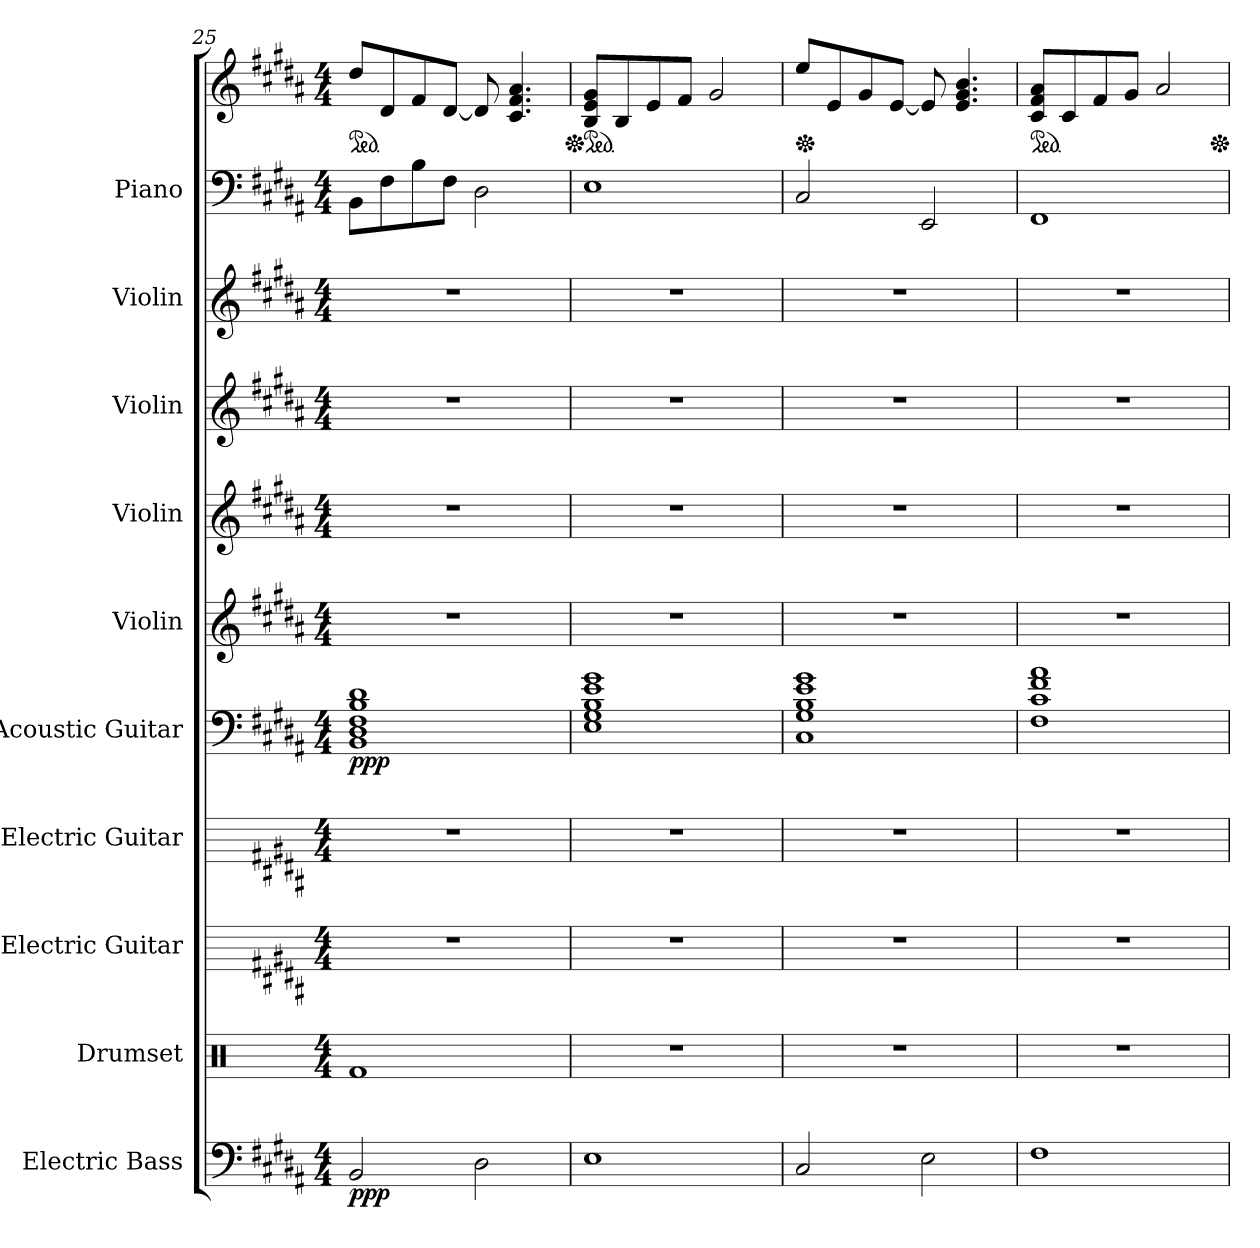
**kern	**dynam	**kern	**kern	**kern	**kern	**dynam	**kern	**kern	**kern	**kern	**kern	**kern
*part10	*part10	*part9	*part8	*part7	*part6	*part6	*part5	*part4	*part3	*part2	*part1	*part1
*staff11	*staff11	*staff10	*staff9	*staff8	*staff7	*staff7	*staff6	*staff5	*staff4	*staff3	*staff2	*staff1
*I"Electric Bass	*	*I"Drumset	*I"Electric Guitar	*I"Electric Guitar	*I"Acoustic Guitar	*	*I"Violin	*I"Violin	*I"Violin	*I"Violin	*I"Piano	*
*I'El. B.	*	*I'D. Set	*I'El. Guit.	*I'El. Guit.	*I'Guit.	*	*I'Vln.	*I'Vln.	*I'Vln.	*I'Vln.	*I'Pno.	*
*clefF4	*	*clefX	*	*	*	*	*clefG2	*clefG2	*clefG2	*clefG2	*clefF4	*clefG2
*ITrd7c12	*	*	*	*	*	*	*	*	*	*	*	*
*k[f#c#g#d#a#]	*	*k[]	*k[f#c#g#d#a#]	*k[f#c#g#d#a#]	*k[f#c#g#d#a#]	*	*k[f#c#g#d#a#]	*k[f#c#g#d#a#]	*k[f#c#g#d#a#]	*k[f#c#g#d#a#]	*k[f#c#g#d#a#]	*k[f#c#g#d#a#]
*M4/4	*	*M4/4	*M4/4	*M4/4	*M4/4	*	*M4/4	*M4/4	*M4/4	*M4/4	*M4/4	*M4/4
*	*	*	*	*	*	*	*	*	*	*	*	*ped
=25	=25	=25	=25	=25	=25	=25	=25	=25	=25	=25	=25	=25
!	!LO:DY:b	!	!	!	!	!	!	!	!	!	!	!
!	!LO:DY:n=1:b	!	!	!	!	!LO:DY:b	!	!	!	!	!	!
!	!	!	!	!	!	!LO:DY:n=1:b	!	!	!	!	!	!
2BBB/	pp p	1Rf	1r	1r	1BB 1D# 1F# 1B 1d#	p pp	1r	1r	1r	1r	8BB\L	8dd#/L
.	.	.	.	.	.	.	.	.	.	.	8F#\	8d#/
.	.	.	.	.	.	.	.	.	.	.	8B\	8f#/
.	.	.	.	.	.	.	.	.	.	.	8F#\J	[8d#/J
2DD#\	.	.	.	.	.	.	.	.	.	.	2D#\	8d#/]
.	.	.	.	.	.	.	.	.	.	.	.	4.c#/ 4.f#/ 4.a#/
=26	=26	=26	=26	=26	=26	=26	=26	=26	=26	=26	=26	=26
*	*	*	*	*	*	*	*	*	*	*	*	*Xped
*	*	*	*	*	*	*	*	*	*	*	*	*ped
1EE	.	1r	1r	1r	1E 1G# 1B 1e 1g#	.	1r	1r	1r	1r	1E	8B/ 8e/ 8g#/L
.	.	.	.	.	.	.	.	.	.	.	.	8B/
.	.	.	.	.	.	.	.	.	.	.	.	8e/
.	.	.	.	.	.	.	.	.	.	.	.	8f#/J
.	.	.	.	.	.	.	.	.	.	.	.	2g#/
=27	=27	=27	=27	=27	=27	=27	=27	=27	=27	=27	=27	=27
*	*	*	*	*	*	*	*	*	*	*	*	*Xped
2CC#/	.	1r	1r	1r	1C# 1G# 1B 1e 1g#	.	1r	1r	1r	1r	2C#/	8ee/L
.	.	.	.	.	.	.	.	.	.	.	.	8e/
.	.	.	.	.	.	.	.	.	.	.	.	8g#/
.	.	.	.	.	.	.	.	.	.	.	.	[8e/J
2EE\	.	.	.	.	.	.	.	.	.	.	2EE/	8e/]
.	.	.	.	.	.	.	.	.	.	.	.	4.e/ 4.g#/ 4.b/
=28	=28	=28	=28	=28	=28	=28	=28	=28	=28	=28	=28	=28
*	*	*	*	*	*	*	*	*	*	*	*	*ped
1FF#	.	1r	1r	1r	1F# 1c# 1f# 1a#	.	1r	1r	1r	1r	1FF#	8c#/ 8f#/ 8a#/L
.	.	.	.	.	.	.	.	.	.	.	.	8c#/
.	.	.	.	.	.	.	.	.	.	.	.	8f#/
.	.	.	.	.	.	.	.	.	.	.	.	8g#/J
.	.	.	.	.	.	.	.	.	.	.	.	2a#/
*	*	*	*	*	*	*	*	*	*	*	*	*Xped
=	=	=	=	=	=	=	=	=	=	=	=	=
*-	*-	*-	*-	*-	*-	*-	*-	*-	*-	*-	*-	*-
